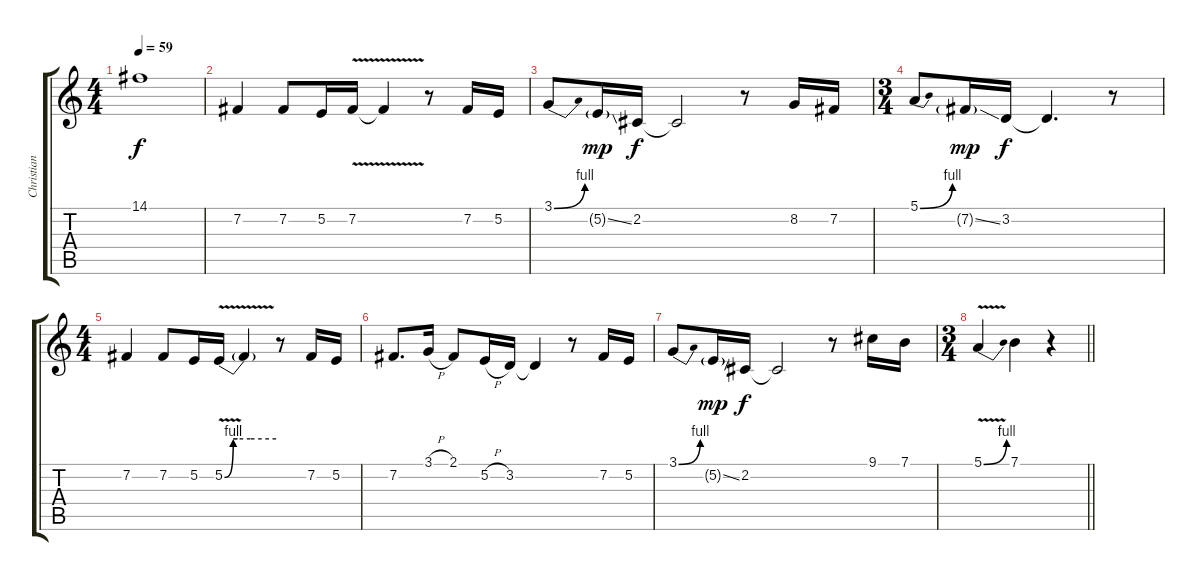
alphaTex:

\track ("Christian Augustin" "Christian ") {instrument lead6voice}
\staff {score tabs}
\tuning (E4 B3 G3 D3 A2 E2) {hide}
\ts (4 4)
\tempo 59
\clef g2
\ks c
14.1.1{dy f} |
7.2.4 7.2.8 5.2.16 7.2{v}.16 7.2{t}.4 r.8 7.2.16 5.2.16 |
3.1{be (bend 0 0 60 4)}.8 5.2{ss g}.16{dy mp} 2.2.16{dy f} 2.2{t}.2 r.8 8.2.16 7.2.16 |
\ts (3 4)
5.1{be (bend 0 0 60 4)}.8 7.2{ss g}.16{dy mp} 3.2.16{dy f} 3.2{t}.4{d} r.8 |
\ts (4 4)
7.2.4 7.2.8 5.2.16 5.2{be (custom 0 0 10 4 15 4 30 4 60 4) v}.16 5.2{t}.4 r.8 7.2.16 5.2.16 |
7.2.8{d} 3.1{h}.16 2.1.8 5.2{h}.16 3.2.16 3.2{t}.4 r.8 7.2.16 5.2.16 |
3.1{be (bend 0 0 60 4)}.8 5.2{ss g}.16{dy mp} 2.2.16{dy f} 2.2{t}.2 r.8 9.1.16 7.1.16 |
\ts (3 4)
\barLineRight lightlight
5.1{be (bend 0 0 60 4) v}.4 7.1.4 r.4
